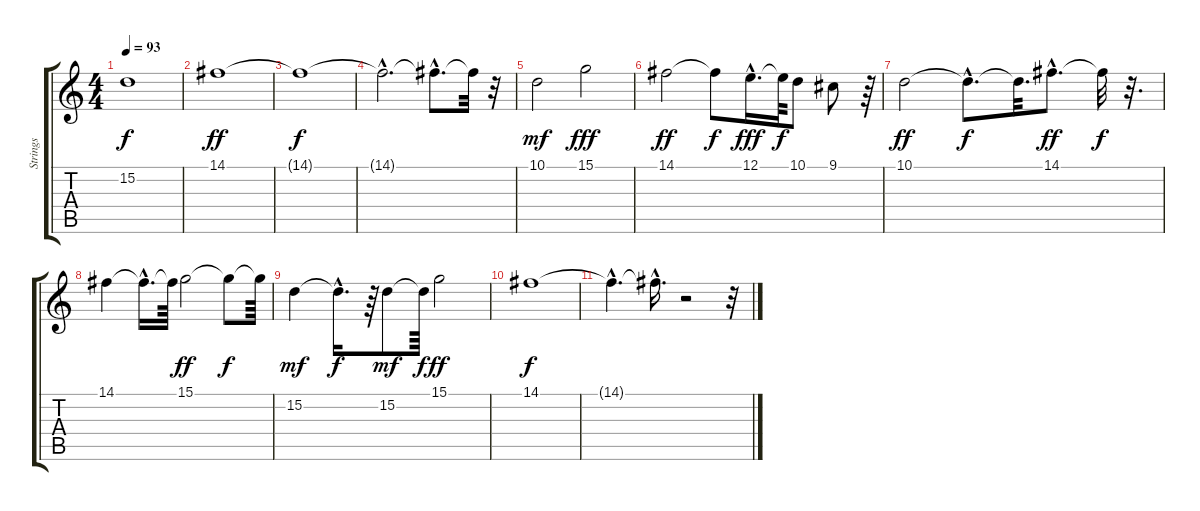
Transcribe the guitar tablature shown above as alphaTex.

\track ("Strings" "Strings") {instrument woodblock}
\staff {score tabs}
\tuning (E4 B3 G3 D3 A2 E2) {hide}
\ts (4 4)
\tempo 93
\clef g2
\ks c
15.2.1{dy f} |
14.1.1{dy ff} |
14.1{t}.1{dy f} |
14.1{hac t}.2{d} 14.1{hac t}.8{d} 14.1{t}.32 r.32 |
10.1.2{dy mf} 15.1.2{dy fff} |
14.1.2{dy ff} 14.1{t}.8{dy f} 12.1{hac}.16{d dy fff} 12.1{t}.64{dy f} 10.1.8 9.1.8 r.64 |
10.1.2{dy ff} 10.1{hac t}.8{d dy f} 10.1{t}.32{d} 14.1{hac}.8{d dy ff} 14.1{t}.32{dy f} r.32{d} |
14.1.4 14.1{hac t}.16{d} 14.1{t}.64 15.1.2{dy ff} 15.1{t}.8{dy f} 15.1{t}.64 |
15.2.4{dy mf} 15.2{hac t}.16{d dy f} r.64 15.2.8{dy mf} 15.2{t}.64{dy f} 15.1.2{dy ff} |
14.1.1{dy f} |
14.1{hac t}.4{d} 14.1{hac t}.16{d} r.2 r.32
